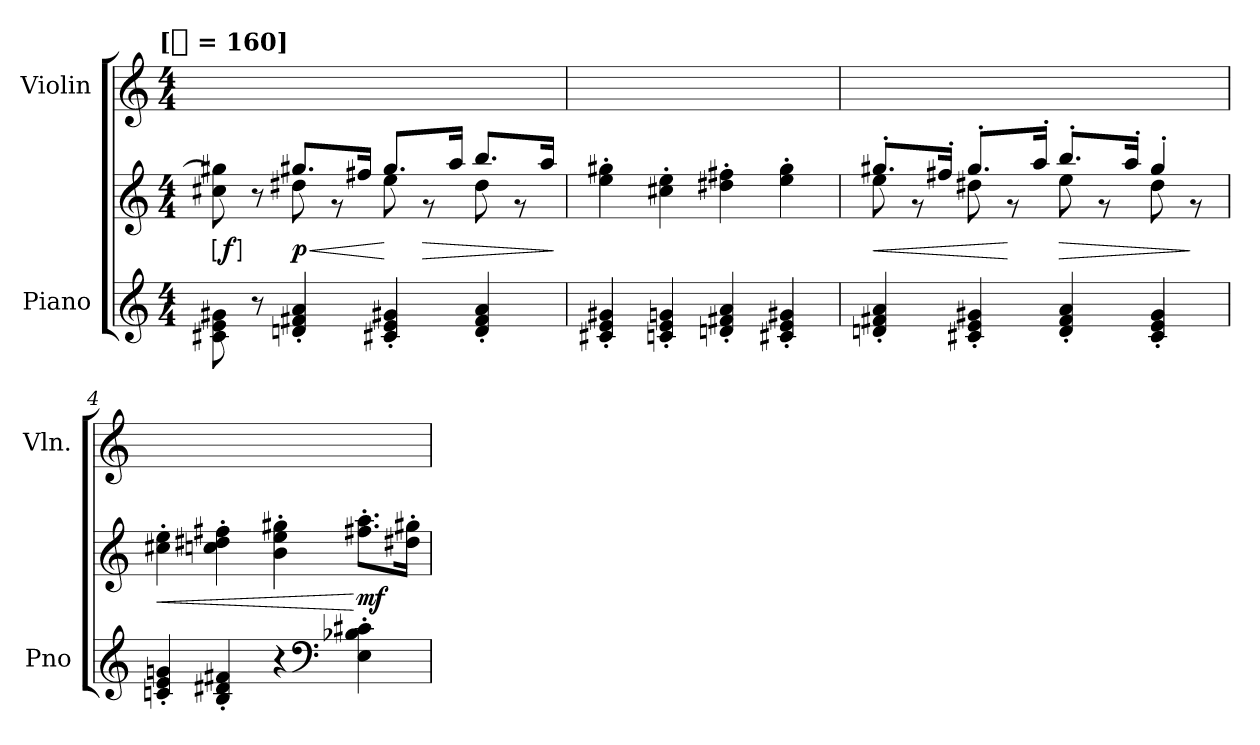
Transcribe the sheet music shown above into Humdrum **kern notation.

**kern	**kern	**dynam	**kern
*part2	*part2	*part2	*part1
*staff3	*staff2	*staff2/3	*staff1
*I"Piano	*	*	*I"Violin
*I'Pno	*	*	*I'Vln.
*clefG2	*clefG2	*	*clefG2
*k[]	*k[]	*	*k[]
!!LO:TX:omd:t=[[quarter] = 160]
*M4/4	*M4/4	*	*M4/4
*MM160	*MM160	*	*MM160
=1	=1	=1	=1
*	*^	*	*
!	!	!	!LO:DY:ed=brack	!
8c#Xi\ 8ei\ 8g#Xi\	8cc#Xi 8gg#X]	4ryy	f	4ryy
8r	8r	.	.	.
4dnj'> 4f#X'> 4a'>	8.gg#XL	8dd#X	< p	2ryy
.	.	8r	.	.
.	16ff#XJk	.	.	.
4c#X'> 4e'> 4g#X'>	8.gg#L	8ee	[	.
.	.	8r	>	.
.	16aaJk	.	.	.
4d'> 4f#'> 4a'>	8.bbL	8dd#	.	4ryy
.	.	8r	.	.
.	16aaJk	.	.	.
*	*v	*v	*	*
.	.	]	.
=2	=2	=2	=2
4c#X'> 4e'> 4g#X'>	4ee' 4gg#X'	.	4ryy
4cn'> 4e'> 4gn'>	4cc#X' 4ee'	.	2ryy
4dn'> 4f#X'> 4a'>	4dd#X' 4ff#X'	.	.
4c#X'> 4e'> 4g#X'>	4ee' 4gg#'	.	4ryy
=3	=3	=3	=3
*	*^	*	*
4dnj'> 4f#X'> 4a'>	8.gg#X'L	8ee	<	4ryy
.	.	8r	.	.
.	16ff#X'Jk	.	.	.
4c#X'> 4e'> 4g#X'>	8.gg#'L	8dd#X	.	2ryy
.	.	8r	[	.
.	16aa'Jk	.	.	.
4d'> 4f#'> 4a'>	8.bb'L	8ee	>	.
.	.	8r	.	.
.	16aa'Jk	.	.	.
4c#'> 4e'> 4g#'>	4gg#'	8dd#	.	4ryy
.	.	8r	]	.
*	*v	*v	*	*
=4	=4	=4	=4
4cn'> 4e'> 4gn'>	4cc#X' 4ee'	<	4ryy
4B'> 4d#X'> 4f#X'>	4ccn' 4dd#X' 4ff#X'	.	2ryy
4r	4b' 4ee' 4gg#X'	.	.
*clefF4	*	*	*
4E' 4B-X' 4c#X'	8.ff#X' 8.aa'L	[ mf	4ryy
.	16dd#X' 16gg#X'Jk	.	.
=	=	=	=
*-	*-	*-	*-
